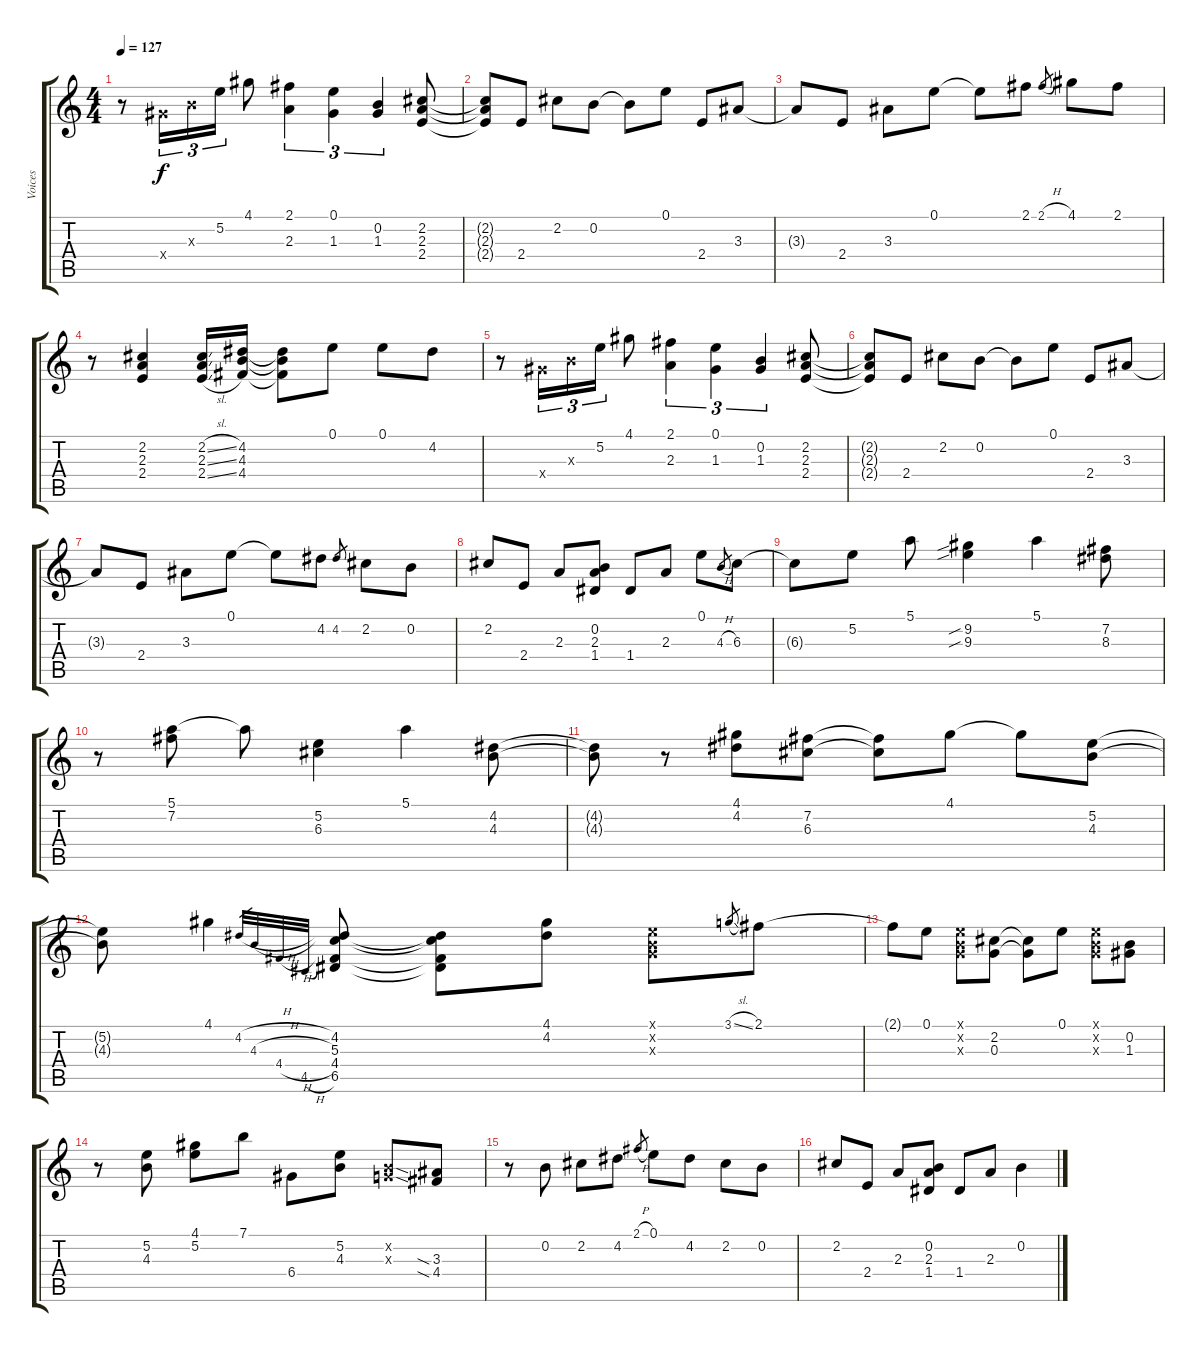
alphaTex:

\track ("Voices" "Voices") {instrument acousticguitarsteel}
\staff {score tabs}
\tuning (E4 B3 G3 D3 A2 E2) {hide}
\ts (4 4)
\tempo 127
\clef g2
\ks c
r.8{dy f} 6.4{x}.16{tu (3 2)} 4.3{x}.16{tu (3 2)} 5.2.16{tu (3 2)} 4.1.8 (2.1 2.3).4{tu (3 2)} (0.1 1.3).4{tu (3 2)} (0.2 1.3).4{tu (3 2)} (2.2 2.3 2.4).8 |
(2.2{t} 2.3{t} 2.4{t}).8 2.4.8 2.2.8 0.2.8 0.2{t}.8 0.1.8 2.4.8 3.3.8 |
3.3{t}.8 2.4.8 3.3.8 0.1.8 0.1{t}.8 2.1.8 2.1{h}.8{gr} 4.1.8 2.1.8 |
r.8 (2.2 2.3 2.4).4 (2.2{sl} 2.3{sl} 2.4{sl}).16 (4.2 4.3 4.4).16 (4.2{t} 4.3{t} 4.4{t}).8 0.1.8 0.1.8 4.2.8 |
r.8 6.4{x}.16{tu (3 2)} 4.3{x}.16{tu (3 2)} 5.2.16{tu (3 2)} 4.1.8 (2.1 2.3).4{tu (3 2)} (0.1 1.3).4{tu (3 2)} (0.2 1.3).4{tu (3 2)} (2.2 2.3 2.4).8 |
(2.2{t} 2.3{t} 2.4{t}).8 2.4.8 2.2.8 0.2.8 0.2{t}.8 0.1.8 2.4.8 3.3.8 |
3.3{t}.8 2.4.8 3.3.8 0.1.8 0.1{t}.8 4.2.8 4.2.8{gr} 2.2.8 0.2.8 |
2.2.8 2.4.8 2.3.8 (0.2 2.3 1.4).8 1.4.8 2.3.8 0.1.8 4.3{h}.8{gr} 6.3.8 |
6.3{t}.8 5.2.8 5.1.8 (9.2{sib} 9.3{sib}).4 5.1.4 (7.2 8.3).8 |
r.8 (5.1 7.2).8 5.1{t}.8 (5.2 6.3).4 5.1.4 (4.2 4.3).8 |
(4.2{t} 4.3{t}).8 r.8 (4.1 4.2).8 (7.2 6.3).8 (7.2{t} 6.3{t}).8 4.1.8 4.1{t}.8 (5.2 4.3).8 |
(5.2{t} 4.3{t}).8 4.1.4 4.2{h}.32{gr} 4.3{h}.32{gr} 4.4{h}.32{gr} 4.5{h}.32{gr} (4.2 5.3 4.4 6.5).8 (4.2{t} 5.3{t} 4.4{t} 6.5{t}).8 (4.1 4.2).8 (0.1{x} 0.2{x} 0.3{x}).8 3.1{sl}.8{gr} 2.1.8 |
2.1{t}.8 0.1.8 (0.1{x} 0.2{x} 0.3{x}).8 (2.2 0.3).8 (2.2{t} 0.3{t}).8 0.1.8 (0.1{x} 0.2{x} 0.3{x}).8 (0.2 1.3).8 |
r.8 (5.2 4.3).8 (4.1 5.2).8 7.1.8 6.4.8 (5.2 4.3).8 (0.2{x} 0.3{x}).8 (3.3{sia} 4.4{sia}).8 |
r.8 0.2.8 2.2.8 4.2.8 2.1{h}.8{gr} 0.1.8 4.2.8 2.2.8 0.2.8 |
2.2.8 2.4.8 2.3.8 (0.2 2.3 1.4).8 1.4.8 2.3.8 0.2.4
